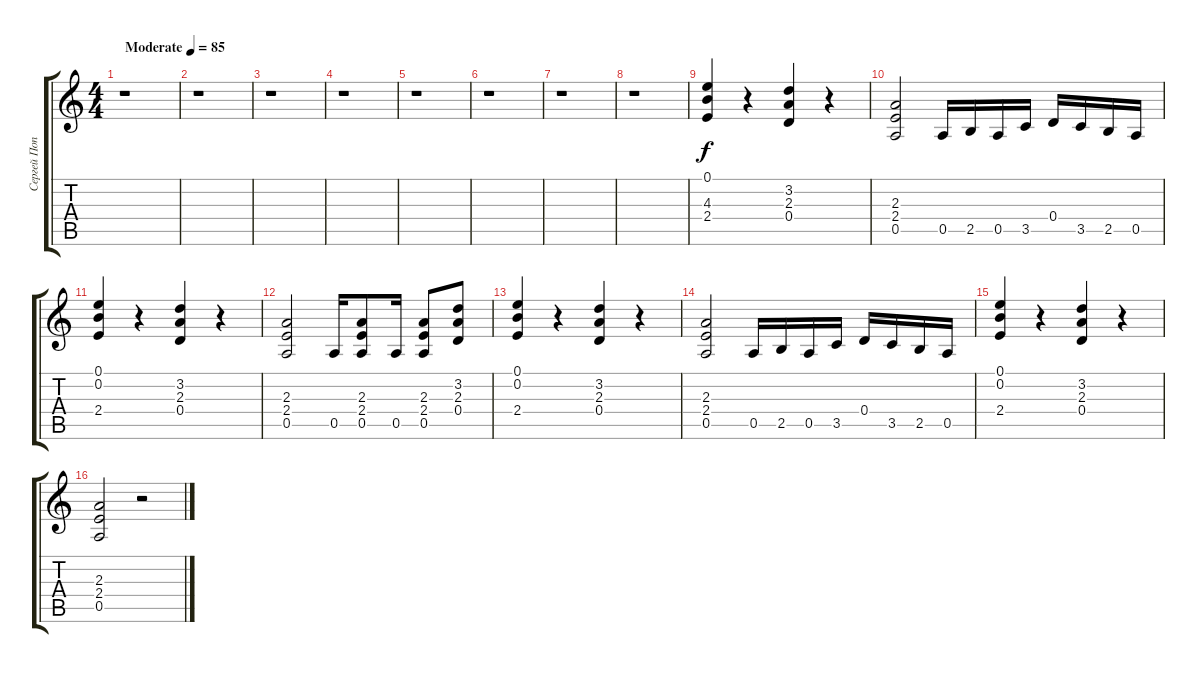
\track ("Сергей Попов" "Сергей Поп") {instrument distortionguitar}
\staff {score tabs}
\tuning (E4 B3 G3 D3 A2 E2) {hide}
\ts (4 4)
\tempo (85 "Moderate")
\clef g2
\ks c
r.1{dy f instrument distortionguitar} |
r.1 |
r.1 |
r.1 |
r.1 |
r.1 |
r.1 |
r.1 |
(0.1 4.3 2.4).4 r.4 (3.2 2.3 0.4).4 r.4 |
(2.3 2.4 0.5).2 0.5.16 2.5.16 0.5.16 3.5.16 0.4.16 3.5.16 2.5.16 0.5.16 |
(0.1 0.2 2.4).4 r.4 (3.2 2.3 0.4).4 r.4 |
(2.3 2.4 0.5).2 0.5.16 (2.3 2.4 0.5).8 0.5.16 (2.3 2.4 0.5).8 (3.2 2.3 0.4).8 |
(0.1 0.2 2.4).4 r.4 (3.2 2.3 0.4).4 r.4 |
(2.3 2.4 0.5).2 0.5.16 2.5.16 0.5.16 3.5.16 0.4.16 3.5.16 2.5.16 0.5.16 |
(0.1 0.2 2.4).4 r.4 (3.2 2.3 0.4).4 r.4 |
(2.3 2.4 0.5).2 r.2
